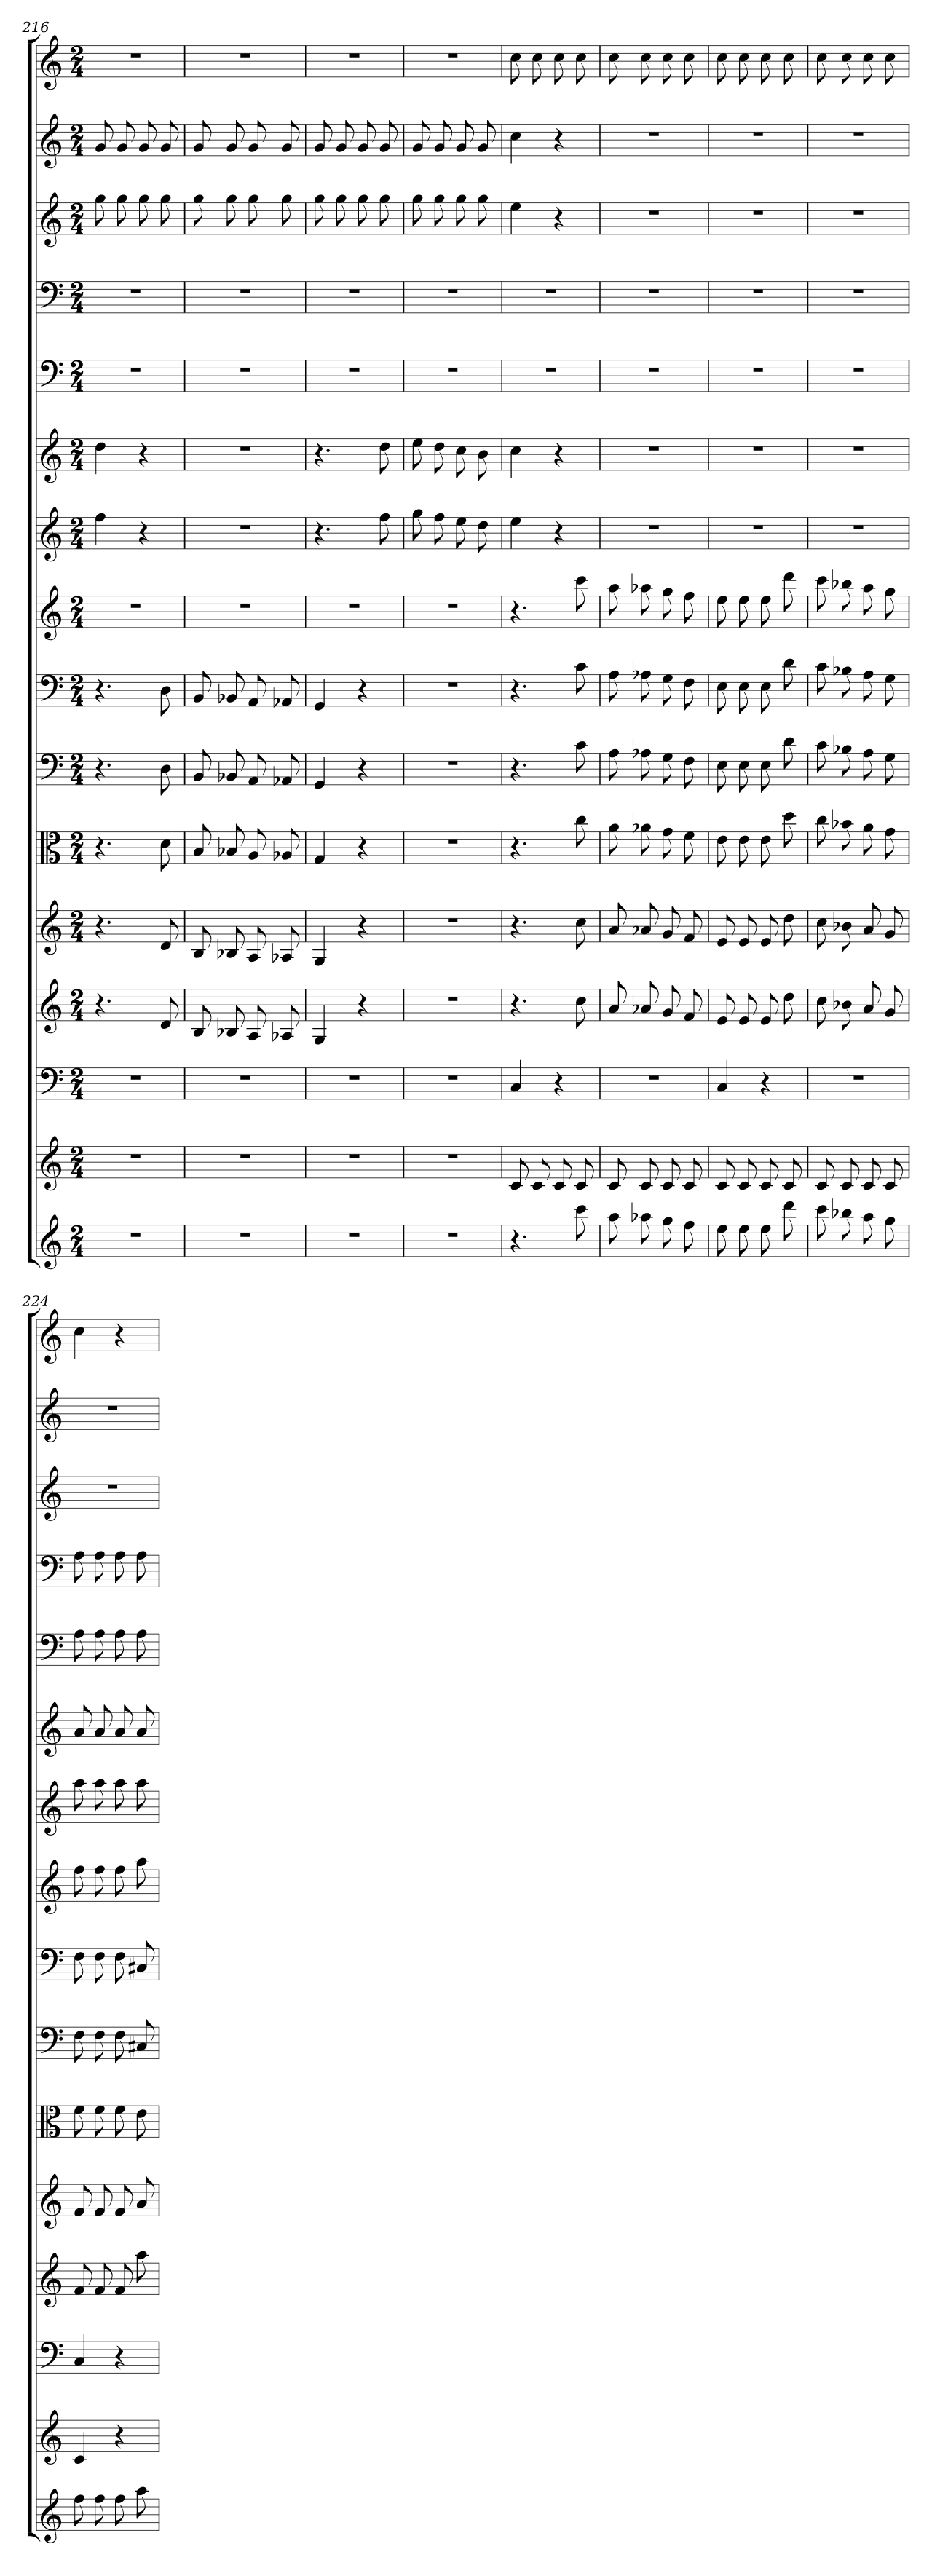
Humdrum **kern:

**kern	**kern	**kern	**kern	**kern	**kern	**kern	**kern	**kern	**kern	**kern	**kern	**kern	**kern	**kern	**kern
*part16	*part15	*part14	*part13	*part12	*part11	*part10	*part9	*part8	*part7	*part6	*part5	*part4	*part3	*part2	*part1
*staff16	*staff15	*staff14	*staff13	*staff12	*staff11	*staff10	*staff9	*staff8	*staff7	*staff6	*staff5	*staff4	*staff3	*staff2	*staff1
*	*	*clefF4	*	*	*clefC3	*clefF4	*clefF4	*	*	*	*clefF4	*clefF4	*	*	*
*k[]	*k[]	*k[]	*k[]	*k[]	*k[]	*k[]	*k[]	*k[]	*k[]	*k[]	*k[]	*k[]	*k[]	*k[]	*k[]
*C:	*C:	*C:	*C:	*C:	*C:	*C:	*C:	*C:	*C:	*C:	*C:	*C:	*C:	*C:	*C:
*M2/4	*M2/4	*M2/4	*M2/4	*M2/4	*M2/4	*M2/4	*M2/4	*M2/4	*M2/4	*M2/4	*M2/4	*M2/4	*M2/4	*M2/4	*M2/4
=216	=216	=216	=216	=216	=216	=216	=216	=216	=216	=216	=216	=216	=216	=216	=216
2r	2r	2r	4.r	4.r	4.r	4.r	4.r	2r	4ff	4dd	2r	2r	8gg	8g	2r
.	.	.	.	.	.	.	.	.	.	.	.	.	8gg	8g	.
.	.	.	.	.	.	.	.	.	4r	4r	.	.	8gg	8g	.
.	.	.	8d	8d	8d	8D	8D	.	.	.	.	.	8gg	8g	.
=217	=217	=217	=217	=217	=217	=217	=217	=217	=217	=217	=217	=217	=217	=217	=217
2r	2r	2r	8B	8B	8B	8BB	8BB	2r	2r	2r	2r	2r	8gg	8g	2r
.	.	.	8B-X	8B-X	8B-X	8BB-X	8BB-X	.	.	.	.	.	8gg	8g	.
.	.	.	8A	8A	8A	8AA	8AA	.	.	.	.	.	8gg	8g	.
.	.	.	8A-X	8A-X	8A-X	8AA-X	8AA-X	.	.	.	.	.	8gg	8g	.
=218	=218	=218	=218	=218	=218	=218	=218	=218	=218	=218	=218	=218	=218	=218	=218
2r	2r	2r	4G	4G	4G	4GG	4GG	2r	4.r	4.r	2r	2r	8gg	8g	2r
.	.	.	.	.	.	.	.	.	.	.	.	.	8gg	8g	.
.	.	.	4r	4r	4r	4r	4r	.	.	.	.	.	8gg	8g	.
.	.	.	.	.	.	.	.	.	8ff	8dd	.	.	8gg	8g	.
=219	=219	=219	=219	=219	=219	=219	=219	=219	=219	=219	=219	=219	=219	=219	=219
2r	2r	2r	2r	2r	2r	2r	2r	2r	8gg	8ee	2r	2r	8gg	8g	2r
.	.	.	.	.	.	.	.	.	8ff	8dd	.	.	8gg	8g	.
.	.	.	.	.	.	.	.	.	8ee	8cc	.	.	8gg	8g	.
.	.	.	.	.	.	.	.	.	8dd	8b	.	.	8gg	8g	.
=220	=220	=220	=220	=220	=220	=220	=220	=220	=220	=220	=220	=220	=220	=220	=220
4.r	8c	4C	4.r	4.r	4.r	4.r	4.r	4.r	4ee	4cc	2r	2r	4ee	4cc	8cc
.	8c	.	.	.	.	.	.	.	.	.	.	.	.	.	8cc
.	8c	4r	.	.	.	.	.	.	4r	4r	.	.	4r	4r	8cc
8ccc	8c	.	8cc	8cc	8cc	8c	8c	8ccc	.	.	.	.	.	.	8cc
=221	=221	=221	=221	=221	=221	=221	=221	=221	=221	=221	=221	=221	=221	=221	=221
8aa	8c	2r	8a	8a	8a	8A	8A	8aa	2r	2r	2r	2r	2r	2r	8cc
8aa-X	8c	.	8a-X	8a-X	8a-X	8A-X	8A-X	8aa-X	.	.	.	.	.	.	8cc
8gg	8c	.	8g	8g	8g	8G	8G	8gg	.	.	.	.	.	.	8cc
8ff	8c	.	8f	8f	8f	8F	8F	8ff	.	.	.	.	.	.	8cc
=222	=222	=222	=222	=222	=222	=222	=222	=222	=222	=222	=222	=222	=222	=222	=222
8ee	8c	4C	8e	8e	8e	8E	8E	8ee	2r	2r	2r	2r	2r	2r	8cc
8ee	8c	.	8e	8e	8e	8E	8E	8ee	.	.	.	.	.	.	8cc
8ee	8c	4r	8e	8e	8e	8E	8E	8ee	.	.	.	.	.	.	8cc
8ddd	8c	.	8dd	8dd	8dd	8d	8d	8ddd	.	.	.	.	.	.	8cc
=223	=223	=223	=223	=223	=223	=223	=223	=223	=223	=223	=223	=223	=223	=223	=223
8ccc	8c	2r	8cc	8cc	8cc	8c	8c	8ccc	2r	2r	2r	2r	2r	2r	8cc
8bb-X	8c	.	8b-X	8b-X	8b-X	8B-X	8B-X	8bb-X	.	.	.	.	.	.	8cc
8aa	8c	.	8a	8a	8a	8A	8A	8aa	.	.	.	.	.	.	8cc
8gg	8c	.	8g	8g	8g	8G	8G	8gg	.	.	.	.	.	.	8cc
=224	=224	=224	=224	=224	=224	=224	=224	=224	=224	=224	=224	=224	=224	=224	=224
8ff	4c	4C	8f	8f	8f	8F	8F	8ff	8aa	8a	8A	8A	2r	2r	4cc
8ff	.	.	8f	8f	8f	8F	8F	8ff	8aa	8a	8A	8A	.	.	.
8ff	4r	4r	8f	8f	8f	8F	8F	8ff	8aa	8a	8A	8A	.	.	4r
8aa	.	.	8aa	8a	8e	8C#X	8C#X	8aa	8aa	8a	8A	8A	.	.	.
=	=	=	=	=	=	=	=	=	=	=	=	=	=	=	=
*-	*-	*-	*-	*-	*-	*-	*-	*-	*-	*-	*-	*-	*-	*-	*-
